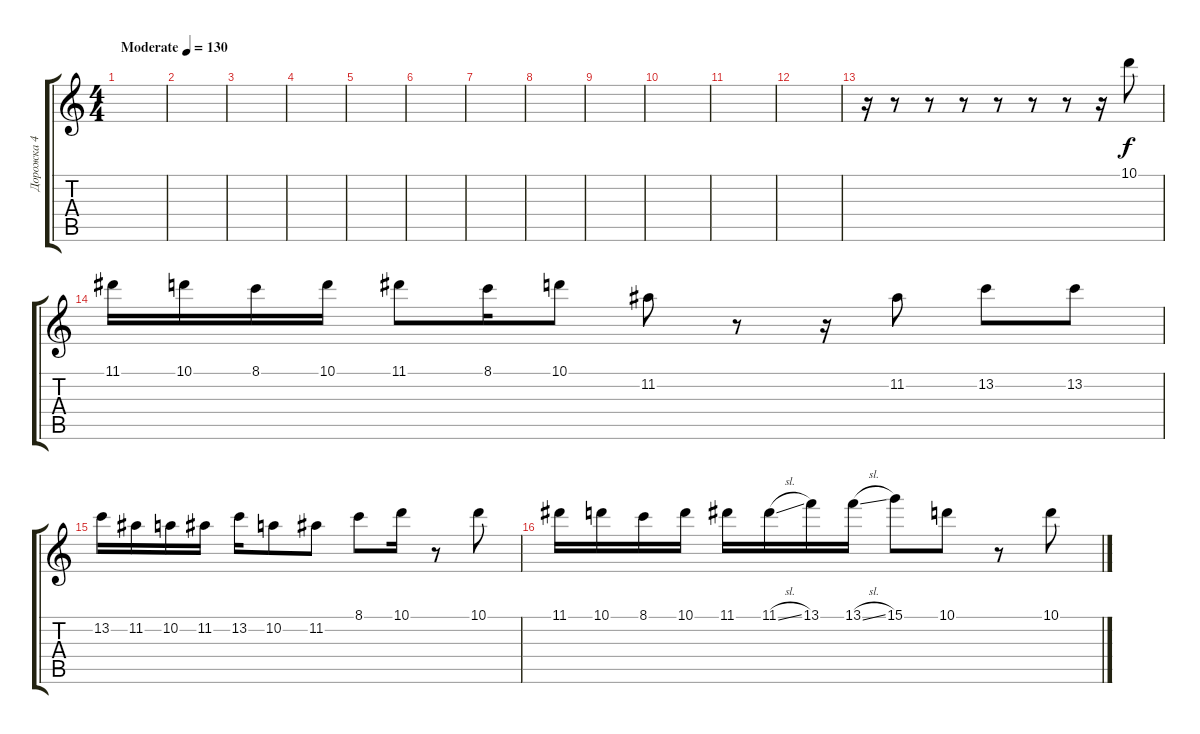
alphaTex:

\track ("Дорожка 4" "Дорожка 4") {instrument electricguitarjazz}
\staff {score tabs}
\tuning (E4 B3 G3 D3 A2 E2) {hide}
\ts (4 4)
\tempo (130 "Moderate")
\clef g2
\ks c
|
|
|
|
|
|
|
|
|
|
|
|
r.16 r.8 r.8 r.8 r.8 r.8 r.8 r.16 10.1.8 |
11.1.16 10.1.16 8.1.16 10.1.16 11.1.8 8.1.16 10.1.8 11.2.8 r.8 r.16 11.2.8 13.2.8 13.2.8 |
13.2.16 11.2.16 10.2.16 11.2.16 13.2.16 10.2.8 11.2.8 8.1.8 10.1.16 r.8 10.1.8 |
11.1.16 10.1.16 8.1.16 10.1.16 11.1.16 11.1{sl}.16 13.1.16 13.1{sl}.16 15.1.8 10.1.8 r.8 10.1.8
